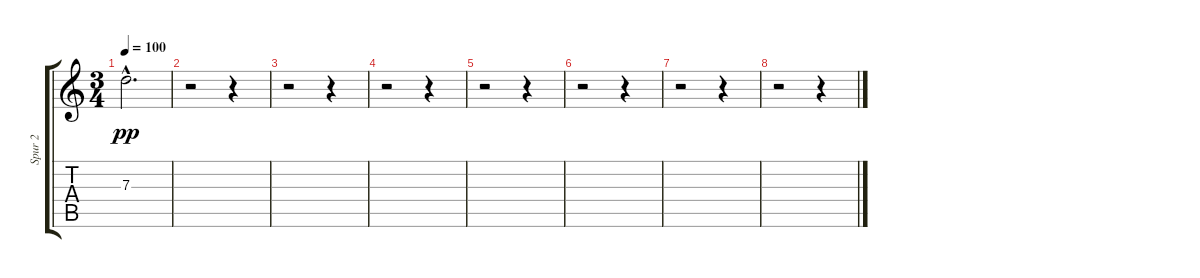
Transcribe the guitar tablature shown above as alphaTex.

\track ("Spur 2" "Spur 2") {instrument acousticguitarsteel}
\staff {score tabs}
\tuning (E4 B3 G3 D3 A2 E2) {hide}
\ts (3 4)
\tempo 100
\clef g2
\ks c
7.3{hac}.2{d dy pp} |
r.2 r.4 |
r.2 r.4 |
r.2 r.4 |
r.2 r.4 |
r.2 r.4 |
r.2 r.4 |
r.2 r.4
